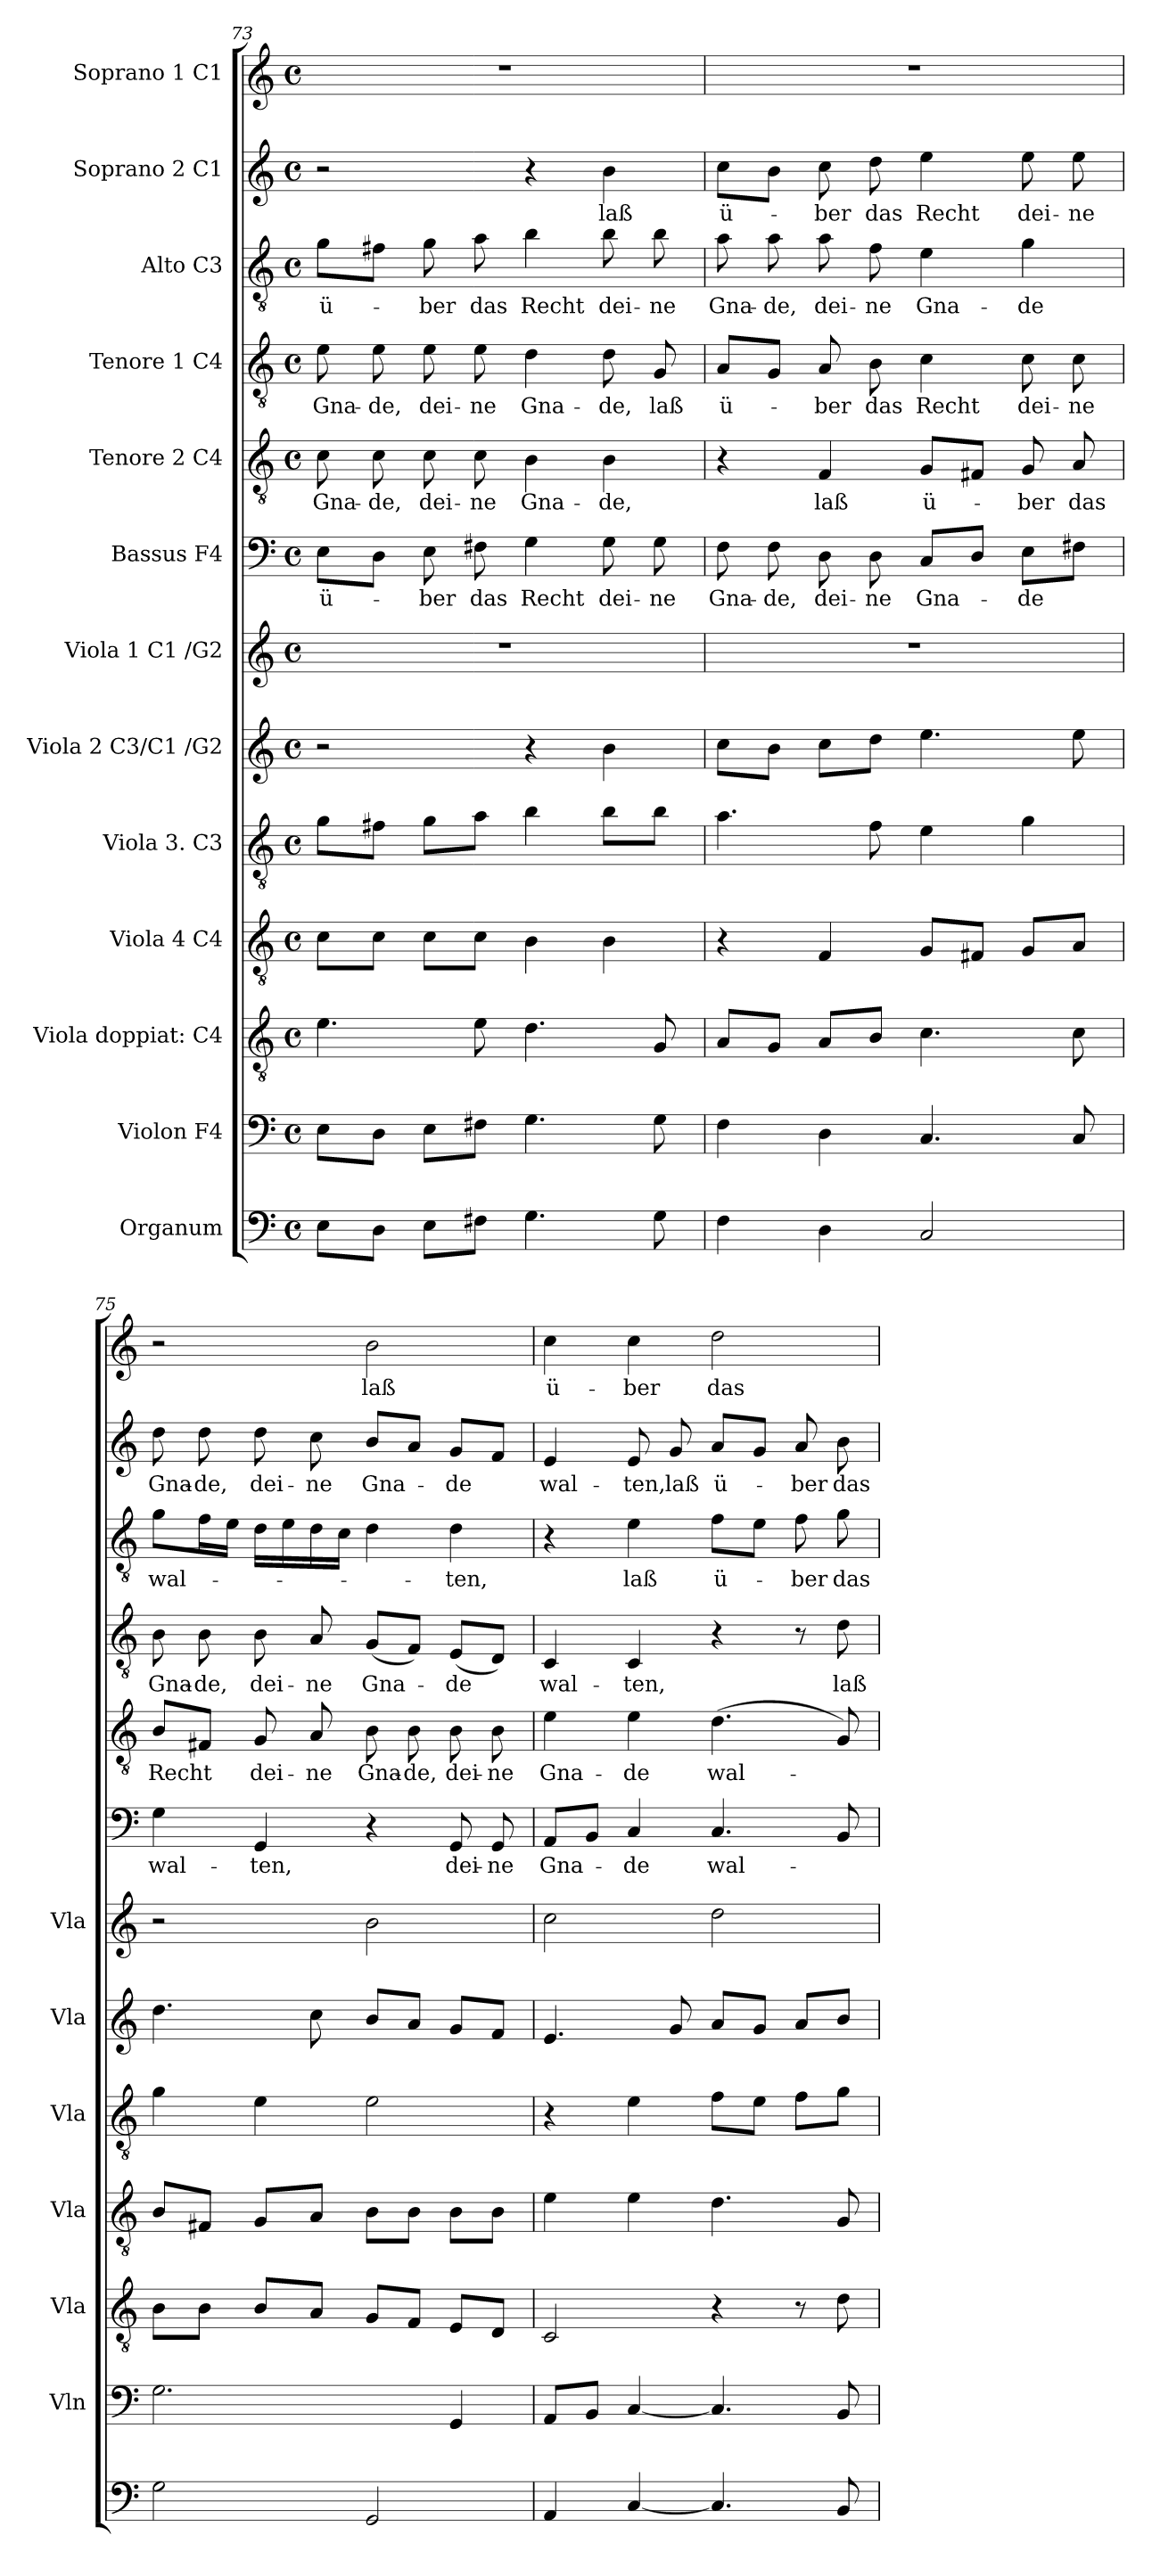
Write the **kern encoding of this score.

**kern	**kern	**kern	**kern	**kern	**kern	**kern	**kern	**text	**kern	**text	**kern	**text	**kern	**text	**kern	**text	**kern	**text
*part13	*part12	*part11	*part10	*part9	*part8	*part7	*part6	*part6	*part5	*part5	*part4	*part4	*part3	*part3	*part2	*part2	*part1	*part1
*staff13	*staff12	*staff11	*staff10	*staff9	*staff8	*staff7	*staff6	*staff6	*staff5	*staff5	*staff4	*staff4	*staff3	*staff3	*staff2	*staff2	*staff1	*staff1
*I"Organum	*I"Violon  F4	*I"Viola doppiat:  C4	*I"Viola 4  C4	*I"Viola 3.  C3	*I"Viola 2  C3/C1 /G2	*I"Viola 1  C1 /G2	*I"Bassus  F4	*	*I"Tenore 2  C4	*	*I"Tenore 1  C4	*	*I"Alto  C3	*	*I"Soprano 2  C1	*	*I"Soprano 1  C1	*
*	*I'Vln	*I'Vla	*I'Vla	*I'Vla	*I'Vla	*I'Vla	*	*	*	*	*	*	*	*	*	*	*	*
!!LO:LB:g=z
*clefF4	*clefF4	*clefGv2	*clefGv2	*clefGv2	*clefG2	*clefG2	*clefF4	*	*clefGv2	*	*clefGv2	*	*clefGv2	*	*clefG2	*	*clefG2	*
*k[]	*k[]	*k[]	*k[]	*k[]	*k[]	*k[]	*k[]	*	*k[]	*	*k[]	*	*k[]	*	*k[]	*	*k[]	*
*C:	*C:	*C:	*C:	*C:	*C:	*C:	*C:	*	*C:	*	*C:	*	*C:	*	*C:	*	*C:	*
*M4/4	*M4/4	*M4/4	*M4/4	*M4/4	*M4/4	*M4/4	*M4/4	*	*M4/4	*	*M4/4	*	*M4/4	*	*M4/4	*	*M4/4	*
*met(c)	*met(c)	*met(c)	*met(c)	*met(c)	*met(c)	*met(c)	*met(c)	*	*met(c)	*	*met(c)	*	*met(c)	*	*met(c)	*	*met(c)	*
=73	=73	=73	=73	=73	=73	=73	=73	=73	=73	=73	=73	=73	=73	=73	=73	=73	=73	=73
!	!	!	!	!	!	!	!	!LO:LY:b	!	!LO:LY:b	!	!LO:LY:b	!	!LO:LY:b	!	!	!	!
8E\L	8E\L	4.e\	8c\L	8g\L	2r	1r	8E\L	ü-	8c\	Gna-	8e\	Gna-	8g\L	ü-	2r	.	1r	.
!	!	!	!	!	!	!	!	!	!	!LO:LY:b	!	!LO:LY:b	!	!	!	!	!	!
8D\J	8D\J	.	8c\J	8f#X\J	.	.	8D\J	.	8c\	-de,	8e\	-de,	8f#X\J	.	.	.	.	.
!	!	!	!	!	!	!	!	!LO:LY:b	!	!LO:LY:b	!	!LO:LY:b	!	!LO:LY:b	!	!	!	!
8E\L	8E\L	.	8c\L	8g\L	.	.	8E\	-ber	8c\	dei-	8e\	dei-	8g\	-ber	.	.	.	.
!	!	!	!	!	!	!	!	!LO:LY:b	!	!LO:LY:b	!	!LO:LY:b	!	!LO:LY:b	!	!	!	!
8F#X\J	8F#X\J	8e\	8c\J	8a\J	.	.	8F#X\	das	8c\	-ne	8e\	-ne	8a\	das	.	.	.	.
!	!	!	!	!	!	!	!	!LO:LY:b	!	!LO:LY:b	!	!LO:LY:b	!	!LO:LY:b	!	!	!	!
4.G\	4.G\	4.d\	4B\	4b\	4r	.	4G\	Recht	4B\	Gna-	4d\	Gna-	4b\	Recht	4r	.	.	.
!	!	!	!	!	!	!	!	!LO:LY:b	!	!LO:LY:b	!	!LO:LY:b	!	!LO:LY:b	!	!LO:LY:b	!	!
.	.	.	4B\	8b\L	4b\	.	8G\	dei-	4B\	-de,	8d\	-de,	8b\	dei-	4b\	laß	.	.
!	!	!	!	!	!	!	!	!LO:LY:b	!	!	!	!LO:LY:b	!	!LO:LY:b	!	!	!	!
8G\	8G\	8G/	.	8b\J	.	.	8G\	-ne	.	.	8G/	laß	8b\	-ne	.	.	.	.
=74	=74	=74	=74	=74	=74	=74	=74	=74	=74	=74	=74	=74	=74	=74	=74	=74	=74	=74
!	!	!	!	!	!	!	!	!LO:LY:b	!	!	!	!LO:LY:b	!	!LO:LY:b	!	!LO:LY:b	!	!
4F\	4F\	8A/L	4r	4.a\	8cc\L	1r	8F\	Gna-	4r	.	8A/L	ü-	8a\	Gna-	8cc\L	ü-	1r	.
!	!	!	!	!	!	!	!	!LO:LY:b	!	!	!	!	!	!LO:LY:b	!	!	!	!
.	.	8G/J	.	.	8b\J	.	8F\	-de,	.	.	8G/J	.	8a\	-de,	8b\J	.	.	.
!	!	!	!	!	!	!	!	!LO:LY:b	!	!LO:LY:b	!	!LO:LY:b	!	!LO:LY:b	!	!LO:LY:b	!	!
4D\	4D\	8A/L	4F/	.	8cc\L	.	8D\	dei-	4F/	laß	8A/	-ber	8a\	dei-	8cc\	-ber	.	.
!	!	!	!	!	!	!	!	!LO:LY:b	!	!	!	!LO:LY:b	!	!LO:LY:b	!	!LO:LY:b	!	!
.	.	8B/J	.	8f\	8dd\J	.	8D\	-ne	.	.	8B\	das	8f\	-ne	8dd\	das	.	.
!	!	!	!	!	!	!	!	!LO:LY:b	!	!LO:LY:b	!	!LO:LY:b	!	!LO:LY:b	!	!LO:LY:b	!	!
2C/	4.C/	4.c\	8G/L	4e\	4.ee\	.	8C/L	Gna-	8G/L	ü-	4c\	Recht	4e\	Gna-	4ee\	Recht	.	.
.	.	.	8F#X/J	.	.	.	8D/J	.	8F#X/J	.	.	.	.	.	.	.	.	.
!	!	!	!	!	!	!	!	!LO:LY:b	!	!LO:LY:b	!	!LO:LY:b	!	!LO:LY:b	!	!LO:LY:b	!	!
.	.	.	8G/L	4g\	.	.	8E\L	-de	8G/	-ber	8c\	dei-	4g\	-de	8ee\	dei-	.	.
!	!	!	!	!	!	!	!	!	!	!LO:LY:b	!	!LO:LY:b	!	!	!	!LO:LY:b	!	!
.	8C/	8c\	8A/J	.	8ee\	.	8F#X\J	.	8A/	das	8c\	-ne	.	.	8ee\	-ne	.	.
=75	=75	=75	=75	=75	=75	=75	=75	=75	=75	=75	=75	=75	=75	=75	=75	=75	=75	=75
!	!	!	!	!	!	!	!	!LO:LY:b	!	!LO:LY:b	!	!LO:LY:b	!	!LO:LY:b	!	!LO:LY:b	!	!
2G\	2.G\	8B\L	8B/L	4g\	4.dd\	2r	4G\	wal-	8B/L	Recht	8B\	Gna-	8g\L	wal-	8dd\	Gna-	2r	.
!	!	!	!	!	!	!	!	!	!	!	!	!LO:LY:b	!	!	!	!LO:LY:b	!	!
.	.	8B\J	8F#X/J	.	.	.	.	.	8F#X/J	.	8B\	-de,	16f\L	.	8dd\	-de,	.	.
.	.	.	.	.	.	.	.	.	.	.	.	.	16e\JJ	.	.	.	.	.
!	!	!	!	!	!	!	!	!LO:LY:b	!	!LO:LY:b	!	!LO:LY:b	!	!	!	!LO:LY:b	!	!
.	.	8B/L	8G/L	4e\	.	.	4GG/	-ten,	8G/	dei-	8B\	dei-	16d\LL	.	8dd\	dei-	.	.
.	.	.	.	.	.	.	.	.	.	.	.	.	16e\	.	.	.	.	.
!	!	!	!	!	!	!	!	!	!	!LO:LY:b	!	!LO:LY:b	!	!	!	!LO:LY:b	!	!
.	.	8A/J	8A/J	.	8cc\	.	.	.	8A/	-ne	8A/	-ne	16d\	.	8cc\	-ne	.	.
.	.	.	.	.	.	.	.	.	.	.	.	.	16c\JJ	.	.	.	.	.
!	!	!	!	!	!	!	!	!	!	!LO:LY:b	!	!LO:LY:b	!	!	!	!LO:LY:b	!	!LO:LY:b
2GG/	.	8G/L	8B\L	2e\	8b/L	2b\	4r	.	8B\	Gna-	(<8G/L	Gna-	4d\	.	8b/L	Gna-	2b\	laß
!	!	!	!	!	!	!	!	!	!	!LO:LY:b	!	!	!	!	!	!	!	!
.	.	8F/J	8B\J	.	8a/J	.	.	.	8B\	-de,	8F/J)	.	.	.	8a/J	.	.	.
!	!	!	!	!	!	!	!	!LO:LY:b	!	!LO:LY:b	!	!LO:LY:b	!	!LO:LY:b	!	!LO:LY:b	!	!
.	4GG/	8E/L	8B\L	.	8g/L	.	8GG/	dei-	8B\	dei-	(<8E/L	-de	4d\	-ten,	8g/L	-de	.	.
!	!	!	!	!	!	!	!	!LO:LY:b	!	!LO:LY:b	!	!	!	!	!	!	!	!
.	.	8D/J	8B\J	.	8f/J	.	8GG/	-ne	8B\	-ne	8D/J)	.	.	.	8f/J	.	.	.
=76	=76	=76	=76	=76	=76	=76	=76	=76	=76	=76	=76	=76	=76	=76	=76	=76	=76	=76
!	!	!	!	!	!	!	!	!LO:LY:b	!	!LO:LY:b	!	!LO:LY:b	!	!	!	!LO:LY:b	!	!LO:LY:b
4AA/	8AA/L	2C/	4e\	4r	4.e/	2cc\	8AA/L	Gna-	4e\	Gna-	4C/	wal-	4r	.	4e/	wal-	4cc\	ü-
.	8BB/J	.	.	.	.	.	8BB/J	.	.	.	.	.	.	.	.	.	.	.
!	!	!	!	!	!	!	!	!LO:LY:b	!	!LO:LY:b	!	!LO:LY:b	!	!LO:LY:b	!	!LO:LY:b	!	!LO:LY:b
[4C/	[4C/	.	4e\	4e\	.	.	4C/	-de	4e\	-de	4C/	-ten,	4e\	laß	8e/	-ten,	4cc\	-ber
!	!	!	!	!	!	!	!	!	!	!	!	!	!	!	!	!LO:LY:b	!	!
.	.	.	.	.	8g/	.	.	.	.	.	.	.	.	.	8g/	laß	.	.
!	!	!	!	!	!	!	!	!LO:LY:b	!	!LO:LY:b	!	!	!	!LO:LY:b	!	!LO:LY:b	!	!LO:LY:b
4.C/]	4.C/]	4r	4.d\	8f\L	8a/L	2dd\	4.C/	wal-	(>4.d\	wal-	4r	.	8f\L	ü-	8a/L	ü-	2dd\	das
.	.	.	.	8e\J	8g/J	.	.	.	.	.	.	.	8e\J	.	8g/J	.	.	.
!	!	!	!	!	!	!	!	!	!	!	!	!	!	!LO:LY:b	!	!LO:LY:b	!	!
.	.	8r	.	8f\L	8a/L	.	.	.	.	.	8r	.	8f\	-ber	8a/	-ber	.	.
!	!	!	!	!	!	!	!	!	!	!	!	!LO:LY:b	!	!LO:LY:b	!	!LO:LY:b	!	!
8BB/	8BB/	8d\	8G/	8g\J	8b/J	.	8BB/	.	8G/)	.	8d\	laß	8g\	das	8b\	das	.	.
=	=	=	=	=	=	=	=	=	=	=	=	=	=	=	=	=	=	=
*-	*-	*-	*-	*-	*-	*-	*-	*-	*-	*-	*-	*-	*-	*-	*-	*-	*-	*-
